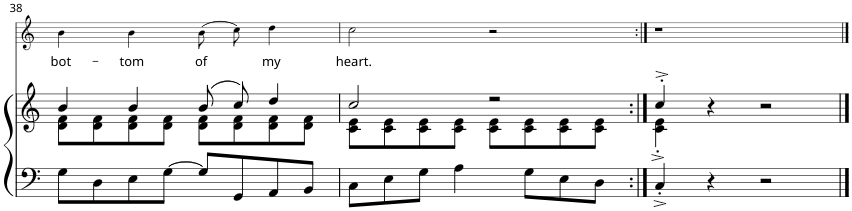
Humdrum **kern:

**kern	**kern	**kern	**text
*part2	*part2	*part1	*part1
*staff3	*staff2	*staff1	*staff1
*I"P2	*	*I"Voice	*
!!LO:PB:g=z
*clefF4	*clefG2	*clefG2	*
*k[]	*k[]	*k[]	*
*M2/2	*M2/2	*M2/2	*
*met(c|)	*met(c|)	*met(c|)	*
=38	=38	=38	=38
*	*^	*	*
!	!	!	!	!LO:LY:b
8G\L	4b/	8d\ 8f\L	4b\	bot-
8D\	.	8d\ 8f\	.	.
!	!	!	!	!LO:LY:b
8E\	4b/	8d\ 8f\	4b\	-tom
[8G\J	.	8d\ 8f\J	.	.
!	!	!	!	!LO:LY:b
8G/L]	(8b/	8d\ 8f\L	(8b\L	of
8GG/	8cc/)	8d\ 8f\	8cc\J)	.
!	!	!	!	!LO:LY:b
8AA/	4dd/	8d\ 8f\	4dd\	my
8BB/J	.	8d\ 8f\J	.	.
=39	=39	=39	=39	=39
!	!	!	!	!LO:LY:b
8C\L	2cc/	8c\ 8e\L	2cc\	heart.
8E\	.	8c\ 8e\	.	.
8G\J	.	8c\ 8e\	.	.
4A\	.	8c\ 8e\J	.	.
.	2r	8c\ 8e\L	2r	.
8G\L	.	8c\ 8e\	.	.
8E\	.	8c\ 8e\	.	.
8D\J	.	8c\ 8e\J	.	.
=40:|!	=40:|!	=40:|!	=40:|!	=40:|!
4C'^/	4cc'^/	4c\'^ 4e\'^	1r	.
4r	4r	2.ryy	.	.
2r	2r	.	.	.
*	*v	*v	*	*
==	==	==	==
*-	*-	*-	*-
